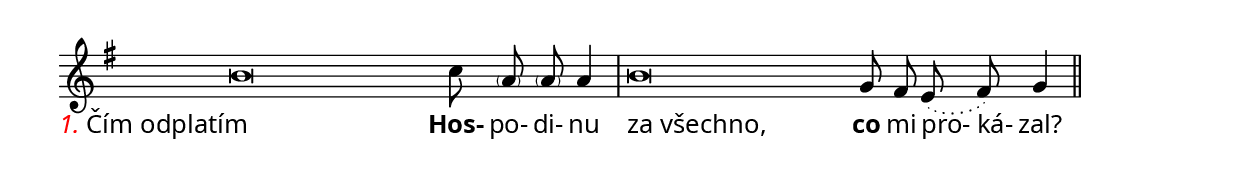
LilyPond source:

\version "2.11.57"
\include "deutsch.ly"

\paper {
  indent = #0
  #(define fonts
    (make-pango-font-tree "Junicode"
                          "Nimbus Sans"
                          "Luxi Mono"
                          (/ staff-height pt 20)))
}

\layout {
  \context {
    \Score
    \omit BarNumber
    \omit TimeSignature
  }
}

\score {
  <<
  \new Staff {
    \new Voice = "one" { \relative c' {
  \key g \major
  \cadenzaOn
  h'\breve c8 \parenthesize a \parenthesize a a4 \bar "|" h\breve g8 fis \slurDotted e ( fis ) g4 \bar "||"
}
}
}
    \new Lyrics \lyricsto "one" {
      \markup { { \with-color #red \italic 1. } "Čím odplatím                          " } \markup { \bold Hos- } po- di- nu
      \once \override LyricText.self-alignment-X = #LEFT
      "za všechno,            " \markup { \bold co } mi \markup { pro- ká- } zal?
  }
  >>
}
\header {
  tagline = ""
}
